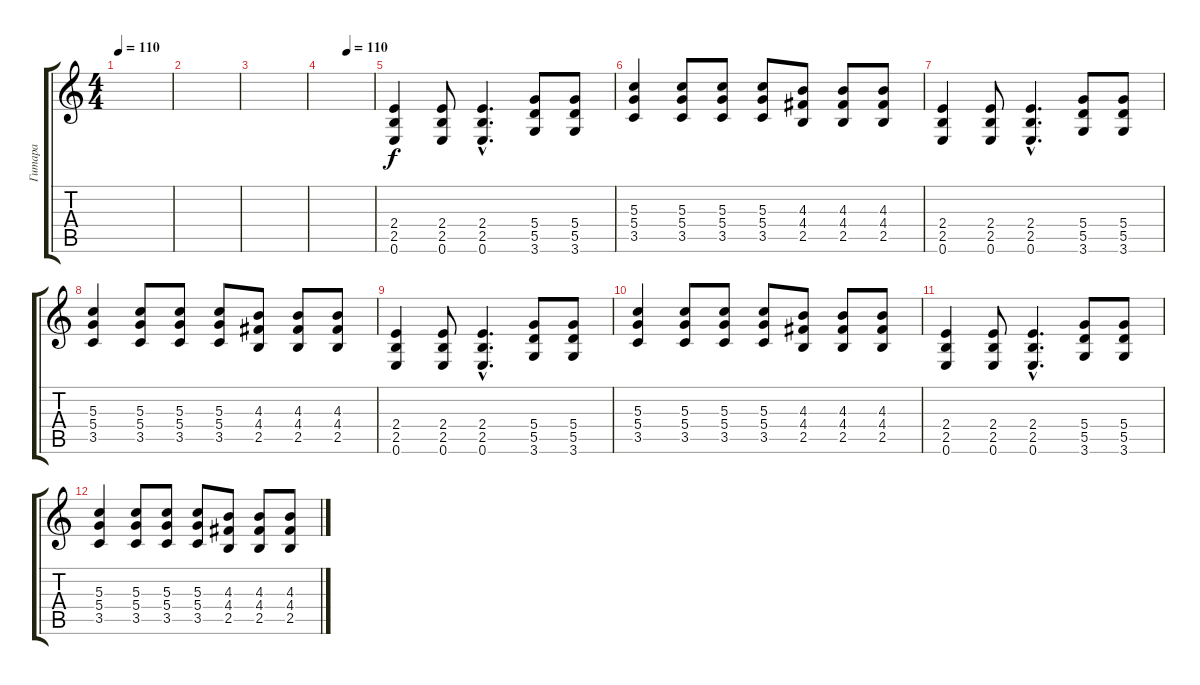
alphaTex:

\track ("Гитара" "Гитара") {instrument distortionguitar}
\staff {score tabs}
\tuning (E4 B3 G3 D3 A2 E2) {hide}
\ts (4 4)
\tempo 110
\tempo 100
\tempo 110
\clef g2
\ks c
|
|
|
\tempo (110 0.5)
|
(2.4 2.5 0.6).4 (2.4 2.5 0.6).8 (2.4{hac} 2.5{hac} 0.6{hac}).4{d} (5.4 5.5 3.6).8 (5.4 5.5 3.6).8 |
(5.3 5.4 3.5).4 (5.3 5.4 3.5).8 (5.3 5.4 3.5).8 (5.3 5.4 3.5).8 (4.3 4.4 2.5).8 (4.3 4.4 2.5).8 (4.3 4.4 2.5).8 |
(2.4 2.5 0.6).4 (2.4 2.5 0.6).8 (2.4{hac} 2.5{hac} 0.6{hac}).4{d} (5.4 5.5 3.6).8 (5.4 5.5 3.6).8 |
(5.3 5.4 3.5).4 (5.3 5.4 3.5).8 (5.3 5.4 3.5).8 (5.3 5.4 3.5).8 (4.3 4.4 2.5).8 (4.3 4.4 2.5).8 (4.3 4.4 2.5).8 |
(2.4 2.5 0.6).4 (2.4 2.5 0.6).8 (2.4{hac} 2.5{hac} 0.6{hac}).4{d} (5.4 5.5 3.6).8 (5.4 5.5 3.6).8 |
(5.3 5.4 3.5).4 (5.3 5.4 3.5).8 (5.3 5.4 3.5).8 (5.3 5.4 3.5).8 (4.3 4.4 2.5).8 (4.3 4.4 2.5).8 (4.3 4.4 2.5).8 |
(2.4 2.5 0.6).4 (2.4 2.5 0.6).8 (2.4{hac} 2.5{hac} 0.6{hac}).4{d} (5.4 5.5 3.6).8 (5.4 5.5 3.6).8 |
(5.3 5.4 3.5).4 (5.3 5.4 3.5).8 (5.3 5.4 3.5).8 (5.3 5.4 3.5).8 (4.3 4.4 2.5).8 (4.3 4.4 2.5).8 (4.3 4.4 2.5).8
